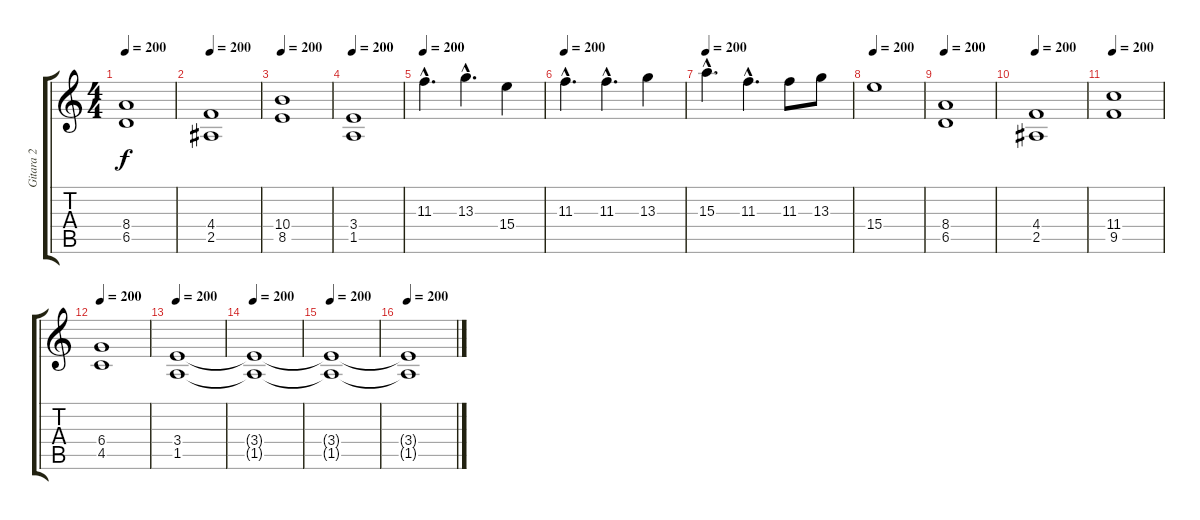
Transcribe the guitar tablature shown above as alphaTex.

\track ("Gitara 2" "Gitara 2") {instrument distortionguitar}
\staff {score tabs}
\tuning (Eb4 Bb3 Gb3 Db3 Ab2 Eb2) {hide}
\ts (4 4)
\tempo 200
\clef g2
\ks c
(8.4 6.5).1{dy f} |
\tempo 200
(4.4 2.5).1 |
\tempo 200
(10.4 8.5).1 |
\tempo 200
(3.4 1.5).1 |
\tempo 200
11.3{hac}.4{d} 13.3{hac}.4{d} 15.4.4 |
\tempo 200
11.3{hac}.4{d} 11.3{hac}.4{d} 13.3.4 |
\tempo 200
15.3{hac}.4{d} 11.3{hac}.4{d} 11.3.8 13.3.8 |
\tempo 200
15.4.1 |
\tempo 200
(8.4 6.5).1 |
\tempo 200
(4.4 2.5).1 |
\tempo 200
(11.4 9.5).1 |
\tempo 200
(6.4 4.5).1 |
\tempo 200
(3.4 1.5).1 |
\tempo 200
(3.4{t} 1.5{t}).1 |
\tempo 200
(3.4{t} 1.5{t}).1 |
\tempo 200
(3.4{t} 1.5{t}).1
